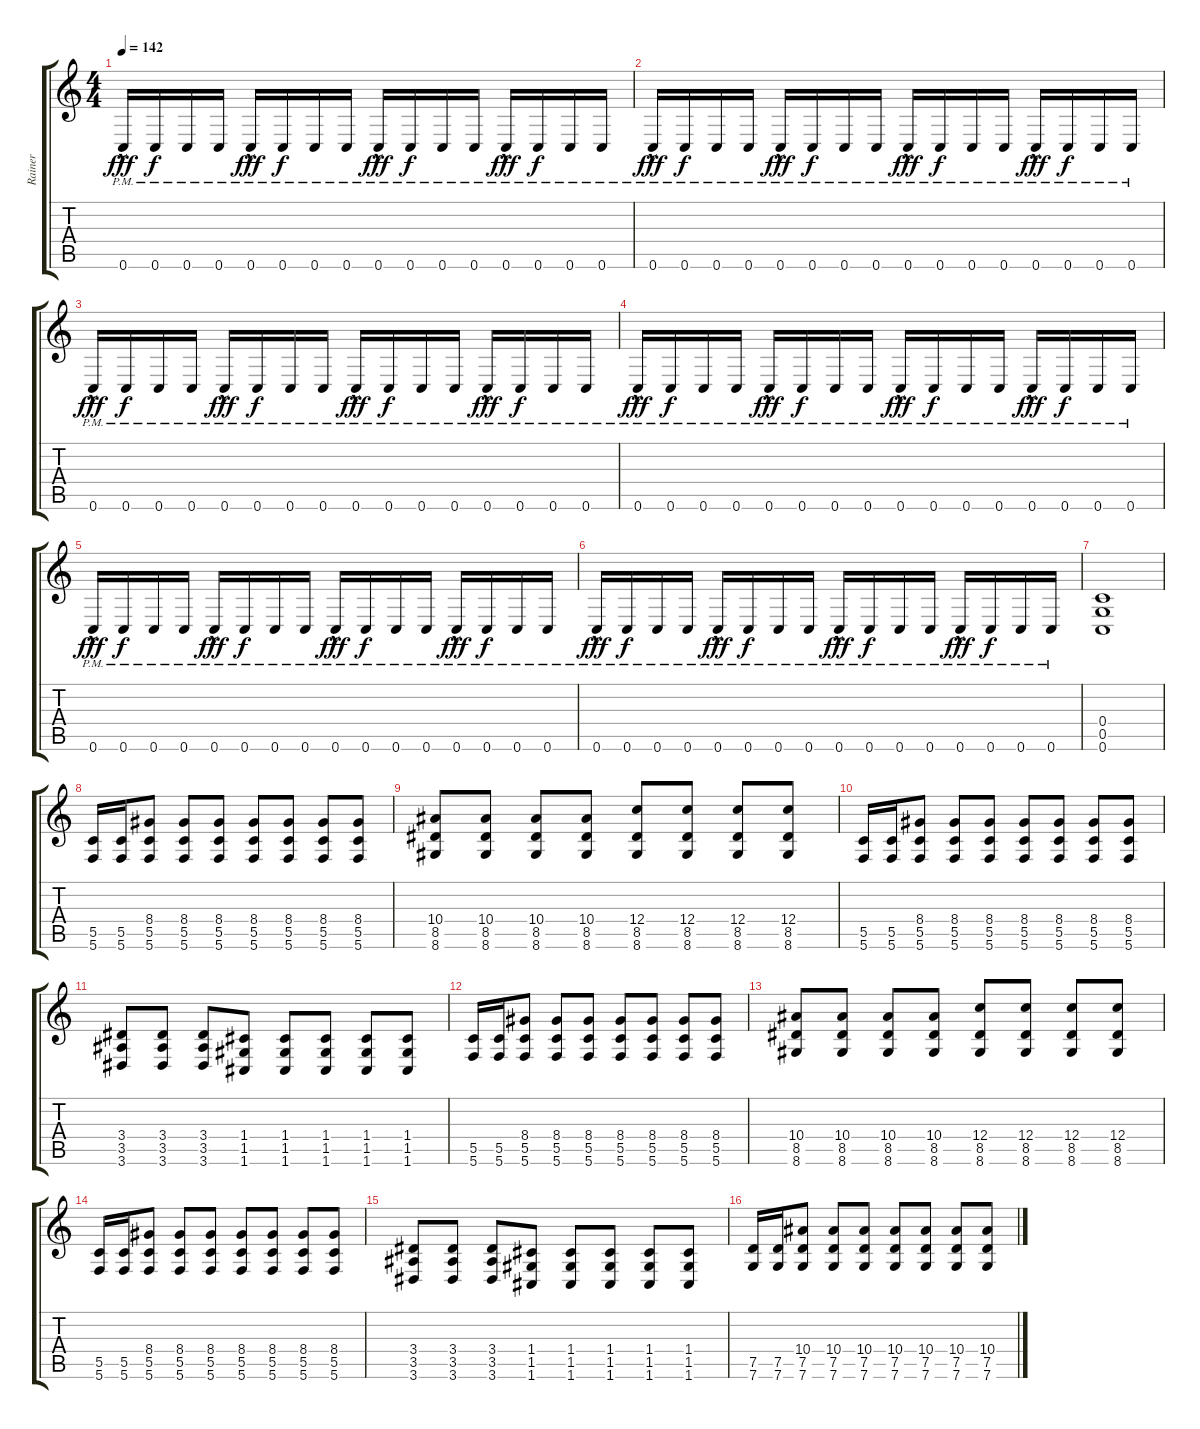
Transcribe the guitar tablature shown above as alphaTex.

\track ("Rainer" "Rainer") {instrument distortionguitar}
\staff {score tabs}
\tuning (D4 A3 F3 C3 G2 C2) {hide}
\ts (4 4)
\tempo 142
\clef g2
\ks c
0.6{hac pm}.16{dy fff} 0.6{pm}.16{dy f} 0.6{pm}.16 0.6{pm}.16 0.6{hac pm}.16{dy fff} 0.6{pm}.16{dy f} 0.6{pm}.16 0.6{pm}.16 0.6{hac pm}.16{dy fff} 0.6{pm}.16{dy f} 0.6{pm}.16 0.6{pm}.16 0.6{hac pm}.16{dy fff} 0.6{pm}.16{dy f} 0.6{pm}.16 0.6{pm}.16 |
0.6{hac pm}.16{dy fff} 0.6{pm}.16{dy f} 0.6{pm}.16 0.6{pm}.16 0.6{hac pm}.16{dy fff} 0.6{pm}.16{dy f} 0.6{pm}.16 0.6{pm}.16 0.6{hac pm}.16{dy fff} 0.6{pm}.16{dy f} 0.6{pm}.16 0.6{pm}.16 0.6{hac pm}.16{dy fff} 0.6{pm}.16{dy f} 0.6{pm}.16 0.6{pm}.16 |
0.6{hac pm}.16{dy fff} 0.6{pm}.16{dy f} 0.6{pm}.16 0.6{pm}.16 0.6{hac pm}.16{dy fff} 0.6{pm}.16{dy f} 0.6{pm}.16 0.6{pm}.16 0.6{hac pm}.16{dy fff} 0.6{pm}.16{dy f} 0.6{pm}.16 0.6{pm}.16 0.6{hac pm}.16{dy fff} 0.6{pm}.16{dy f} 0.6{pm}.16 0.6{pm}.16 |
0.6{hac pm}.16{dy fff} 0.6{pm}.16{dy f} 0.6{pm}.16 0.6{pm}.16 0.6{hac pm}.16{dy fff} 0.6{pm}.16{dy f} 0.6{pm}.16 0.6{pm}.16 0.6{hac pm}.16{dy fff} 0.6{pm}.16{dy f} 0.6{pm}.16 0.6{pm}.16 0.6{hac pm}.16{dy fff} 0.6{pm}.16{dy f} 0.6{pm}.16 0.6{pm}.16 |
0.6{hac pm}.16{dy fff} 0.6{pm}.16{dy f} 0.6{pm}.16 0.6{pm}.16 0.6{hac pm}.16{dy fff} 0.6{pm}.16{dy f} 0.6{pm}.16 0.6{pm}.16 0.6{hac pm}.16{dy fff} 0.6{pm}.16{dy f} 0.6{pm}.16 0.6{pm}.16 0.6{hac pm}.16{dy fff} 0.6{pm}.16{dy f} 0.6{pm}.16 0.6{pm}.16 |
0.6{hac pm}.16{dy fff} 0.6{pm}.16{dy f} 0.6{pm}.16 0.6{pm}.16 0.6{hac pm}.16{dy fff} 0.6{pm}.16{dy f} 0.6{pm}.16 0.6{pm}.16 0.6{hac pm}.16{dy fff} 0.6{pm}.16{dy f} 0.6{pm}.16 0.6{pm}.16 0.6{hac pm}.16{dy fff} 0.6{pm}.16{dy f} 0.6{pm}.16 0.6{pm}.16 |
(0.4 0.5 0.6).1 |
(5.5 5.6).16 (5.5 5.6).16 (8.4 5.5 5.6).8 (8.4 5.5 5.6).8 (8.4 5.5 5.6).8 (8.4 5.5 5.6).8 (8.4 5.5 5.6).8 (8.4 5.5 5.6).8 (8.4 5.5 5.6).8 |
(10.4 8.5 8.6).8 (10.4 8.5 8.6).8 (10.4 8.5 8.6).8 (10.4 8.5 8.6).8 (12.4 8.5 8.6).8 (12.4 8.5 8.6).8 (12.4 8.5 8.6).8 (12.4 8.5 8.6).8 |
(5.5 5.6).16 (5.5 5.6).16 (8.4 5.5 5.6).8 (8.4 5.5 5.6).8 (8.4 5.5 5.6).8 (8.4 5.5 5.6).8 (8.4 5.5 5.6).8 (8.4 5.5 5.6).8 (8.4 5.5 5.6).8 |
(3.4 3.5 3.6).8 (3.4 3.5 3.6).8 (3.4 3.5 3.6).8 (1.4 1.5 1.6).8 (1.4 1.5 1.6).8 (1.4 1.5 1.6).8 (1.4 1.5 1.6).8 (1.4 1.5 1.6).8 |
(5.5 5.6).16 (5.5 5.6).16 (8.4 5.5 5.6).8 (8.4 5.5 5.6).8 (8.4 5.5 5.6).8 (8.4 5.5 5.6).8 (8.4 5.5 5.6).8 (8.4 5.5 5.6).8 (8.4 5.5 5.6).8 |
(10.4 8.5 8.6).8 (10.4 8.5 8.6).8 (10.4 8.5 8.6).8 (10.4 8.5 8.6).8 (12.4 8.5 8.6).8 (12.4 8.5 8.6).8 (12.4 8.5 8.6).8 (12.4 8.5 8.6).8 |
(5.5 5.6).16 (5.5 5.6).16 (8.4 5.5 5.6).8 (8.4 5.5 5.6).8 (8.4 5.5 5.6).8 (8.4 5.5 5.6).8 (8.4 5.5 5.6).8 (8.4 5.5 5.6).8 (8.4 5.5 5.6).8 |
(3.4 3.5 3.6).8 (3.4 3.5 3.6).8 (3.4 3.5 3.6).8 (1.4 1.5 1.6).8 (1.4 1.5 1.6).8 (1.4 1.5 1.6).8 (1.4 1.5 1.6).8 (1.4 1.5 1.6).8 |
(7.5 7.6).16 (7.5 7.6).16 (10.4 7.5 7.6).8 (10.4 7.5 7.6).8 (10.4 7.5 7.6).8 (10.4 7.5 7.6).8 (10.4 7.5 7.6).8 (10.4 7.5 7.6).8 (10.4 7.5 7.6).8
